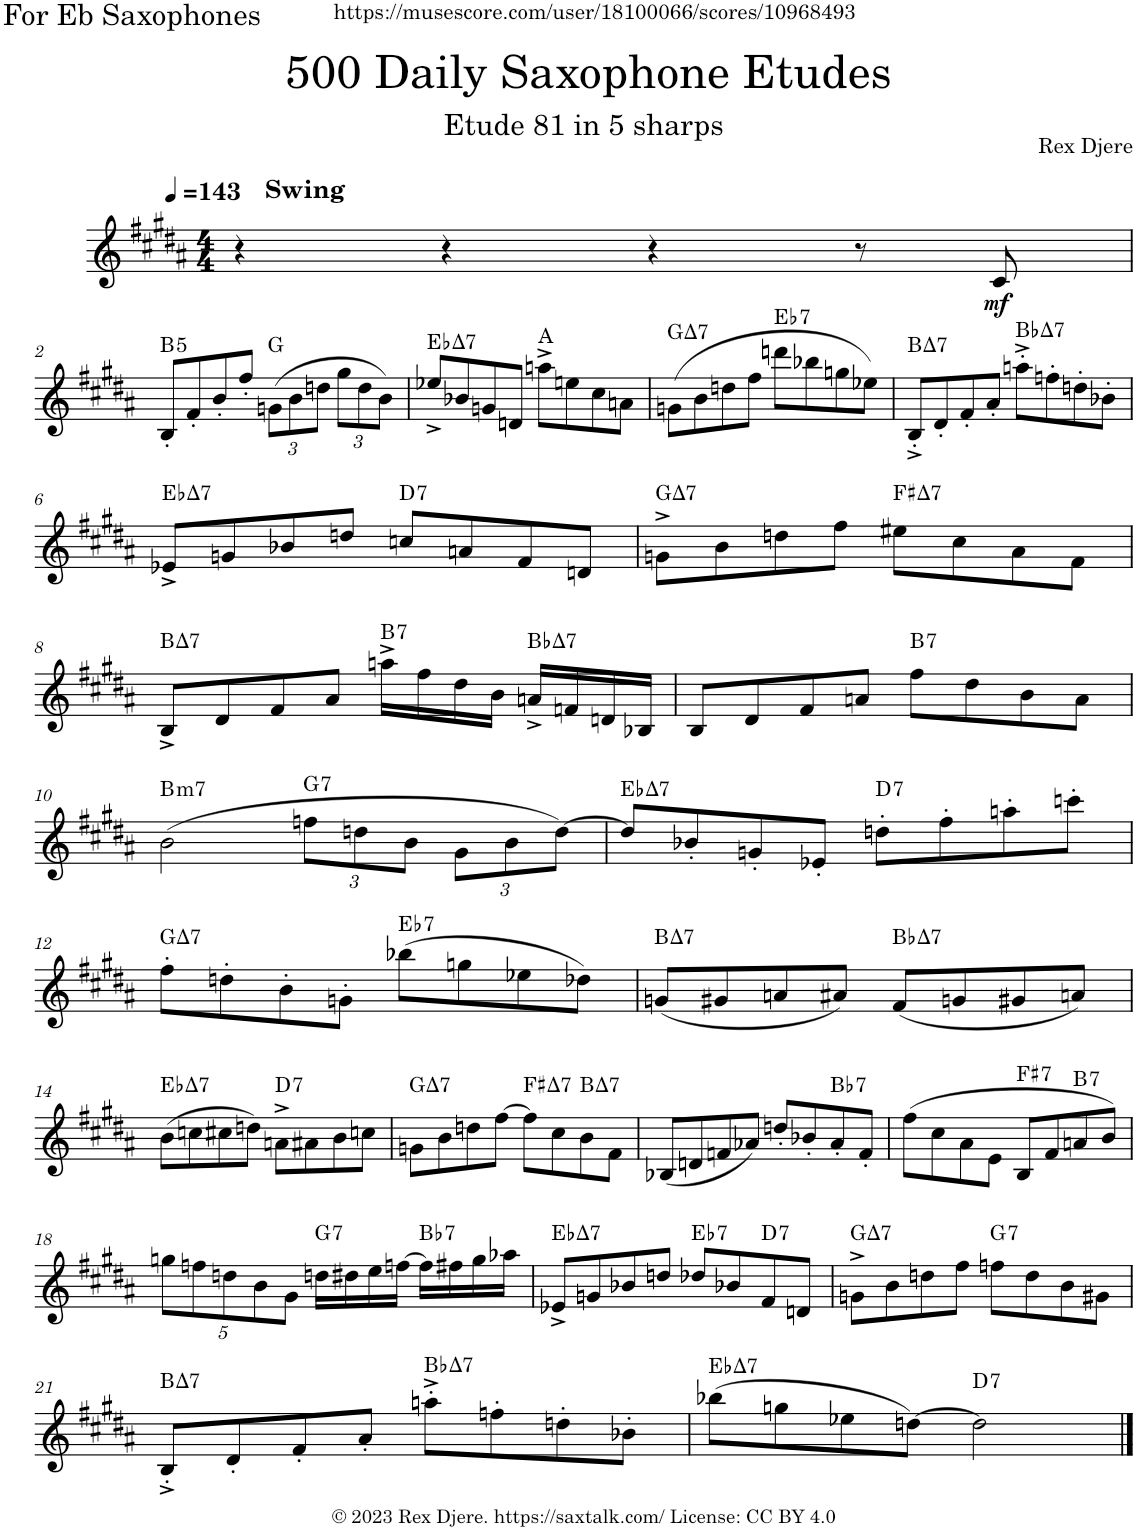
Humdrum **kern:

**kern	**dynam	**harte
*part1	*part1	*part1
*staff1	*staff1	*
*I"Alto Saxophone	*	*
*I'A. Sax.	*	*
*clefG2	*	*
*Trd5c9	*	*
*k[f#c#g#d#a#]	*	*
*M4/4	*	*
*MM143	*	*
=1	=1	=1
!LO:TX:a:B:t=Swing	!	!
4r	.	.
4r	.	.
4r	.	.
8r	.	.
!	!LO:DY:b	!
8c#/	mf	.
!!LO:LB:g=z
=2	=2	=2
!	!	!LO:H:kt=5
8B'/L	.	B:(1,5)
8f#'/	.	.
8b'/	.	.
8ff#'/J	.	.
*Xbrackettup	*	*
(12gn\L	.	G:maj
12b\	.	.
12ddn\J	.	.
12gg#\L	.	.
12dd\	.	.
12b\J)	.	.
=3	=3	=3
!	!	!LO:H:kt=7
8ee-X^/L	.	Eb:maj7
8b-X/	.	.
8gn/	.	.
8dn/J	.	.
8aan^\L	.	A:maj
8een\	.	.
8cc#\	.	.
8an\J	.	.
=4	=4	=4
!	!	!LO:H:kt=7
(8gn\L	.	G:maj7
8b\	.	.
8ddn\	.	.
8ff#\J	.	.
!	!	!LO:H:kt=7
8dddn\L	.	Eb:7
8bb-X\	.	.
8ggn\	.	.
8ee-X\J)	.	.
=5	=5	=5
!	!	!LO:H:kt=7
8B'^/L	.	B:maj7
8d#'/	.	.
8f#'/	.	.
8a#'/J	.	.
!	!	!LO:H:kt=7
8aan'^\L	.	Bb:maj7
8ffn'\	.	.
8ddn'\	.	.
8b-X'\J	.	.
!!LO:LB:g=z
=6	=6	=6
!	!	!LO:H:kt=7
8e-X^/L	.	Eb:maj7
8gn/	.	.
8b-X/	.	.
8ddn/J	.	.
!	!	!LO:H:kt=7
8ccn/L	.	D:7
8an/	.	.
8f#/	.	.
8dn/J	.	.
=7	=7	=7
!	!	!LO:H:kt=7
8gn^\L	.	G:maj7
8b\	.	.
8ddn\	.	.
8ff#\J	.	.
!	!	!LO:H:kt=7
8ee#X\L	.	F#:maj7
8cc#\	.	.
8a#\	.	.
8f#\J	.	.
!!LO:LB:g=z
=8	=8	=8
!	!	!LO:H:kt=7
8B^/L	.	B:maj7
8d#/	.	.
8f#/	.	.
8a#/J	.	.
!	!	!LO:H:kt=7
16aan^\LL	.	B:7
16ff#\	.	.
16dd#\	.	.
16b\JJ	.	.
!	!	!LO:H:kt=7
16an^/LL	.	Bb:maj7
16fn/	.	.
16dn/	.	.
16B-X/JJ	.	.
=9	=9	=9
8B/L	.	.
8d#/	.	.
8f#/	.	.
8an/J	.	.
!	!	!LO:H:kt=7
8ff#\L	.	B:7
8dd#\	.	.
8b\	.	.
8a\J	.	.
!!LO:LB:g=z
=10	=10	=10
!	!	!LO:H:kt=m7
(2b\	.	B:min7
!	!	!LO:H:kt=7
12ffn\L	.	G:7
12ddn\	.	.
12b\J	.	.
12g#\L	.	.
12b\	.	.
[12dd\J)	.	.
=11	=11	=11
!	!	!LO:H:kt=7
8dd/L]	.	Eb:maj7
8b-X'/	.	.
8gn'/	.	.
8e-X'/J	.	.
!	!	!LO:H:kt=7
8ddn'\L	.	D:7
8ff#'\	.	.
8aan'\	.	.
8cccn'\J	.	.
!!LO:LB:g=z
=12	=12	=12
!	!	!LO:H:kt=7
8ff#'\L	.	G:maj7
8ddn'\	.	.
8b'\	.	.
8gn'\J	.	.
!	!	!LO:H:kt=7
(8bb-X\L	.	Eb:7
8ggn\	.	.
8ee-X\	.	.
8dd-X\J)	.	.
=13	=13	=13
!	!	!LO:H:kt=7
(8gn/L	.	B:maj7
8g#X/	.	.
8an/	.	.
8a#X/J)	.	.
!	!	!LO:H:kt=7
(8f#/L	.	Bb:maj7
8gn/	.	.
8g#X/	.	.
8an/J)	.	.
!!LO:LB:g=z
=14	=14	=14
!	!	!LO:H:kt=7
(8b\L	.	Eb:maj7
8ccn\	.	.
8cc#X\	.	.
8ddn\J)	.	.
!	!	!LO:H:kt=7
8an^\L	.	D:7
8a#X\	.	.
8b\	.	.
8ccn\J	.	.
=15	=15	=15
!	!	!LO:H:kt=7
8gn\L	.	G:maj7
8b\	.	.
8ddn\	.	.
[8ff#\J	.	.
!	!	!LO:H:kt=7
8ff#\L]	.	F#:maj7
8cc#\	.	.
!	!	!LO:H:kt=7
8b\	.	B:maj7
8f#\J	.	.
=16	=16	=16
(8B-X/L	.	.
8dn/	.	.
8fn/	.	.
8a-X/J)	.	.
8ddn'/L	.	.
8b-X'/	.	.
!	!	!LO:H:kt=7
8a-'/	.	Bb:7
8f'/J	.	.
=17	=17	=17
(8ff#\L	.	.
8cc#\	.	.
8a#\	.	.
8e\J	.	.
!	!	!LO:H:kt=7
8B/L	.	F#:7
8f#/	.	.
!	!	!LO:H:kt=7
8an/	.	B:7
8b/J)	.	.
!!LO:LB:g=z
=18	=18	=18
10ggn\L	.	.
10ffn\	.	.
10ddn\	.	.
10b\	.	.
10g#\J	.	.
!	!	!LO:H:kt=7
16ddn\LL	.	G:7
16dd#X\	.	.
16ee\	.	.
[16ffn\JJ	.	.
!	!	!LO:H:kt=7
16ff\LL]	.	Bb:7
16ff#X\	.	.
16gg\	.	.
16aa-X\JJ	.	.
=19	=19	=19
!	!	!LO:H:kt=7
8e-X^/L	.	Eb:maj7
8gn/	.	.
8b-X/	.	.
8ddn/J	.	.
!	!	!LO:H:kt=7
8dd-X/L	.	Eb:7
8b-X/	.	.
!	!	!LO:H:kt=7
8f#/	.	D:7
8dn/J	.	.
=20	=20	=20
!	!	!LO:H:kt=7
8gn^\L	.	G:maj7
8b\	.	.
8ddn\	.	.
8ff#\J	.	.
!	!	!LO:H:kt=7
8ffn\L	.	G:7
8dd\	.	.
8b\	.	.
8g#X\J	.	.
!!LO:LB:g=z
=21	=21	=21
!	!	!LO:H:kt=7
8B'^/L	.	B:maj7
8d#'/	.	.
8f#'/	.	.
8a#'/J	.	.
!	!	!LO:H:kt=7
8aan'^\L	.	Bb:maj7
8ffn'\	.	.
8ddn'\	.	.
8b-X'\J	.	.
=22	=22	=22
!	!	!LO:H:kt=7
(8bb-X\L	.	Eb:maj7
8ggn\	.	.
8ee-X\	.	.
[8ddn\J)	.	.
!	!	!LO:H:kt=7
2dd\]	.	D:7
==	==	==
*-	*-	*-
